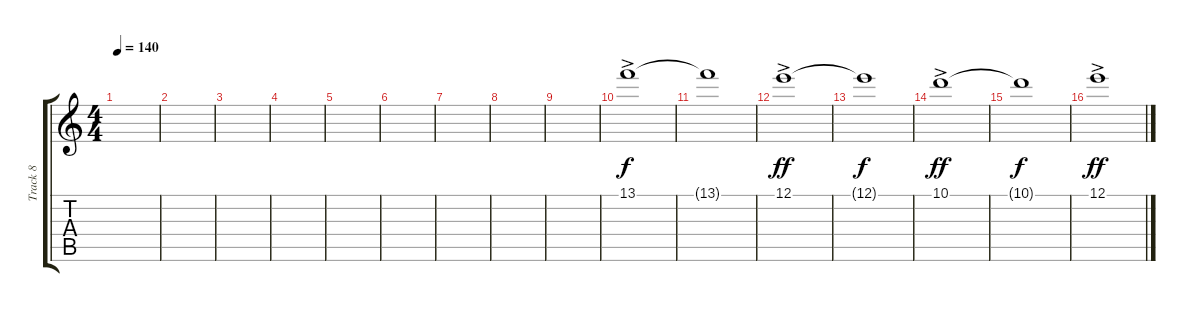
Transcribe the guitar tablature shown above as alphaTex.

\track ("Track 8" "Track 8") {instrument vibraphone}
\staff {score tabs}
\tuning (E5 B4 G4 D4 A3 E3) {hide}
\ts (4 4)
\tempo 140
\clef g2
\ks c
|
|
|
|
|
|
|
|
|
13.1{ac}.1 |
13.1{t}.1{dy f} |
12.1{ac}.1{dy ff} |
12.1{t}.1{dy f} |
10.1{ac}.1{dy ff} |
10.1{t}.1{dy f} |
12.1{ac}.1{dy ff}
